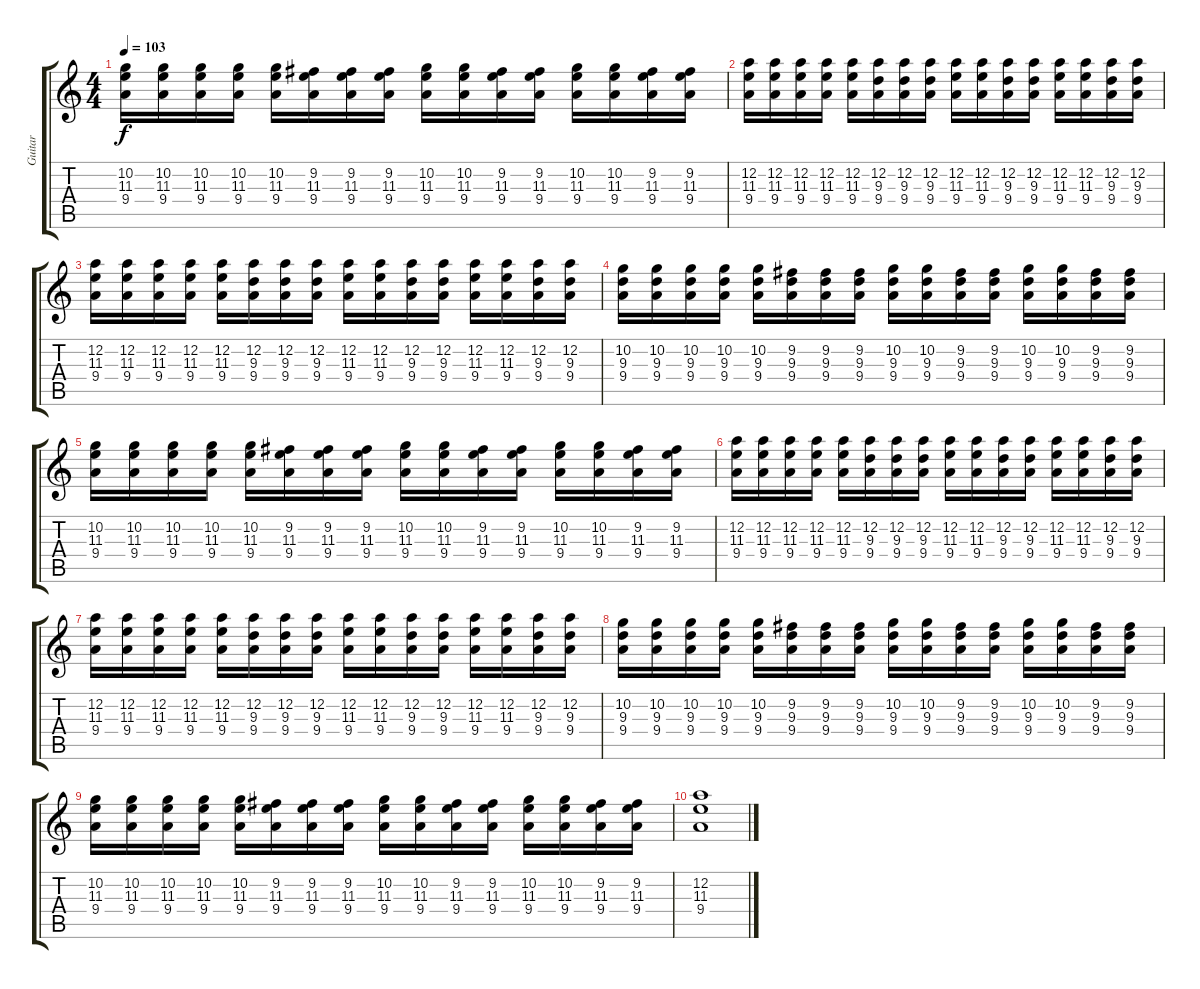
\track ("Guitar" "Guitar") {instrument electricguitarjazz}
\staff {score tabs}
\tuning (D4 A3 F3 C3 G2 D2) {hide}
\ts (4 4)
\tempo 103
\clef g2
\ks c
(10.2 11.3 9.4).16{dy f} (10.2 11.3 9.4).16 (10.2 11.3 9.4).16 (10.2 11.3 9.4).16 (10.2 11.3 9.4).16 (9.2 11.3 9.4).16 (9.2 11.3 9.4).16 (9.2 11.3 9.4).16 (10.2 11.3 9.4).16 (10.2 11.3 9.4).16 (9.2 11.3 9.4).16 (9.2 11.3 9.4).16 (10.2 11.3 9.4).16 (10.2 11.3 9.4).16 (9.2 11.3 9.4).16 (9.2 11.3 9.4).16 |
(12.2 11.3 9.4).16 (12.2 11.3 9.4).16 (12.2 11.3 9.4).16 (12.2 11.3 9.4).16 (12.2 11.3 9.4).16 (12.2 9.3 9.4).16 (12.2 9.3 9.4).16 (12.2 9.3 9.4).16 (12.2 11.3 9.4).16 (12.2 11.3 9.4).16 (12.2 9.3 9.4).16 (12.2 9.3 9.4).16 (12.2 11.3 9.4).16 (12.2 11.3 9.4).16 (12.2 9.3 9.4).16 (12.2 9.3 9.4).16 |
(12.2 11.3 9.4).16 (12.2 11.3 9.4).16 (12.2 11.3 9.4).16 (12.2 11.3 9.4).16 (12.2 11.3 9.4).16 (12.2 9.3 9.4).16 (12.2 9.3 9.4).16 (12.2 9.3 9.4).16 (12.2 11.3 9.4).16 (12.2 11.3 9.4).16 (12.2 9.3 9.4).16 (12.2 9.3 9.4).16 (12.2 11.3 9.4).16 (12.2 11.3 9.4).16 (12.2 9.3 9.4).16 (12.2 9.3 9.4).16 |
(10.2 9.3 9.4).16 (10.2 9.3 9.4).16 (10.2 9.3 9.4).16 (10.2 9.3 9.4).16 (10.2 9.3 9.4).16 (9.2 9.3 9.4).16 (9.2 9.3 9.4).16 (9.2 9.3 9.4).16 (10.2 9.3 9.4).16 (10.2 9.3 9.4).16 (9.2 9.3 9.4).16 (9.2 9.3 9.4).16 (10.2 9.3 9.4).16 (10.2 9.3 9.4).16 (9.2 9.3 9.4).16 (9.2 9.3 9.4).16 |
(10.2 11.3 9.4).16 (10.2 11.3 9.4).16 (10.2 11.3 9.4).16 (10.2 11.3 9.4).16 (10.2 11.3 9.4).16 (9.2 11.3 9.4).16 (9.2 11.3 9.4).16 (9.2 11.3 9.4).16 (10.2 11.3 9.4).16 (10.2 11.3 9.4).16 (9.2 11.3 9.4).16 (9.2 11.3 9.4).16 (10.2 11.3 9.4).16 (10.2 11.3 9.4).16 (9.2 11.3 9.4).16 (9.2 11.3 9.4).16 |
(12.2 11.3 9.4).16 (12.2 11.3 9.4).16 (12.2 11.3 9.4).16 (12.2 11.3 9.4).16 (12.2 11.3 9.4).16 (12.2 9.3 9.4).16 (12.2 9.3 9.4).16 (12.2 9.3 9.4).16 (12.2 11.3 9.4).16 (12.2 11.3 9.4).16 (12.2 9.3 9.4).16 (12.2 9.3 9.4).16 (12.2 11.3 9.4).16 (12.2 11.3 9.4).16 (12.2 9.3 9.4).16 (12.2 9.3 9.4).16 |
(12.2 11.3 9.4).16 (12.2 11.3 9.4).16 (12.2 11.3 9.4).16 (12.2 11.3 9.4).16 (12.2 11.3 9.4).16 (12.2 9.3 9.4).16 (12.2 9.3 9.4).16 (12.2 9.3 9.4).16 (12.2 11.3 9.4).16 (12.2 11.3 9.4).16 (12.2 9.3 9.4).16 (12.2 9.3 9.4).16 (12.2 11.3 9.4).16 (12.2 11.3 9.4).16 (12.2 9.3 9.4).16 (12.2 9.3 9.4).16 |
(10.2 9.3 9.4).16 (10.2 9.3 9.4).16 (10.2 9.3 9.4).16 (10.2 9.3 9.4).16 (10.2 9.3 9.4).16 (9.2 9.3 9.4).16 (9.2 9.3 9.4).16 (9.2 9.3 9.4).16 (10.2 9.3 9.4).16 (10.2 9.3 9.4).16 (9.2 9.3 9.4).16 (9.2 9.3 9.4).16 (10.2 9.3 9.4).16 (10.2 9.3 9.4).16 (9.2 9.3 9.4).16 (9.2 9.3 9.4).16 |
(10.2 11.3 9.4).16 (10.2 11.3 9.4).16 (10.2 11.3 9.4).16 (10.2 11.3 9.4).16 (10.2 11.3 9.4).16 (9.2 11.3 9.4).16 (9.2 11.3 9.4).16 (9.2 11.3 9.4).16 (10.2 11.3 9.4).16 (10.2 11.3 9.4).16 (9.2 11.3 9.4).16 (9.2 11.3 9.4).16 (10.2 11.3 9.4).16 (10.2 11.3 9.4).16 (9.2 11.3 9.4).16 (9.2 11.3 9.4).16 |
(12.2 11.3 9.4).1
